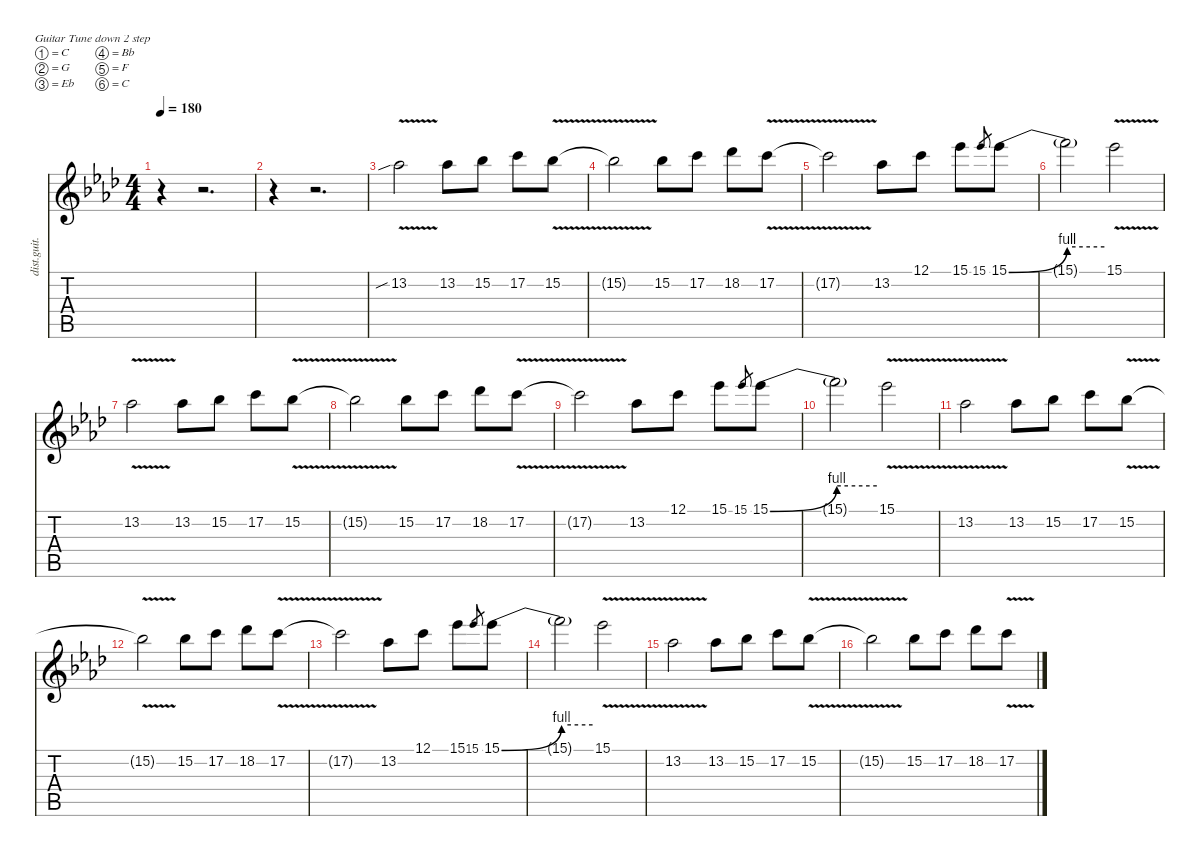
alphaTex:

\defaultSystemsLayout 4
\hideDynamics
\bracketExtendMode nobrackets
\track ("Gtr. 5" "dist.guit.") {mute instrument distortionguitar}
\staff {score tabs}
\tuning (C4 G3 Eb3 Bb2 F2 C2)
\ts (4 4)
\tempo 180
\clef g2
\ks fminor
r.4{dy f} r.2{d} |
r.4 r.2{d} |
13.2{v sib acc b}.2 13.2{acc b}.8 15.2{acc b}.8 17.2{acc forcenatural}.8 15.2{v acc b}.8 |
15.2{v t acc b}.2 15.2{acc b}.8 17.2{acc forcenatural}.8 18.2{acc b}.8 17.2{v acc forcenatural}.8 |
17.2{v t acc forcenatural}.2 13.2{acc b}.8 12.1{acc forcenatural}.8 15.1{acc b}.8 15.1{acc b}.8{gr dy mf} 15.1{be (bend 0 0 60 4) acc b}.8{dy f} |
15.1{be (hold 0 4 60 4) t}.2 15.1{v acc b}.2 |
13.2{v acc b}.2 13.2{acc b}.8 15.2{acc b}.8 17.2{acc forcenatural}.8 15.2{v acc b}.8 |
15.2{v t acc b}.2 15.2{acc b}.8 17.2{acc forcenatural}.8 18.2{acc b}.8 17.2{v acc forcenatural}.8 |
17.2{v t acc forcenatural}.2 13.2{acc b}.8 12.1{acc forcenatural}.8 15.1{acc b}.8 15.1{acc b}.8{gr dy mf} 15.1{be (bend 0 0 60 4) acc b}.8{dy f} |
15.1{be (hold 0 4 60 4) t}.2 15.1{v acc b}.2 |
13.2{v acc b}.2 13.2{acc b}.8 15.2{acc b}.8 17.2{acc forcenatural}.8 15.2{v acc b}.8 |
15.2{v t acc b}.2 15.2{acc b}.8 17.2{acc forcenatural}.8 18.2{acc b}.8 17.2{v acc forcenatural}.8 |
17.2{v t acc forcenatural}.2 13.2{acc b}.8 12.1{acc forcenatural}.8 15.1{acc b}.8 15.1{acc b}.8{gr dy mf} 15.1{be (bend 0 0 60 4) acc b}.8{dy f} |
15.1{be (hold 0 4 60 4) t}.2 15.1{v acc b}.2 |
13.2{v acc b}.2 13.2{acc b}.8 15.2{acc b}.8 17.2{acc forcenatural}.8 15.2{v acc b}.8 |
15.2{v t acc b}.2 15.2{acc b}.8 17.2{acc forcenatural}.8 18.2{acc b}.8 17.2{v acc forcenatural}.8
